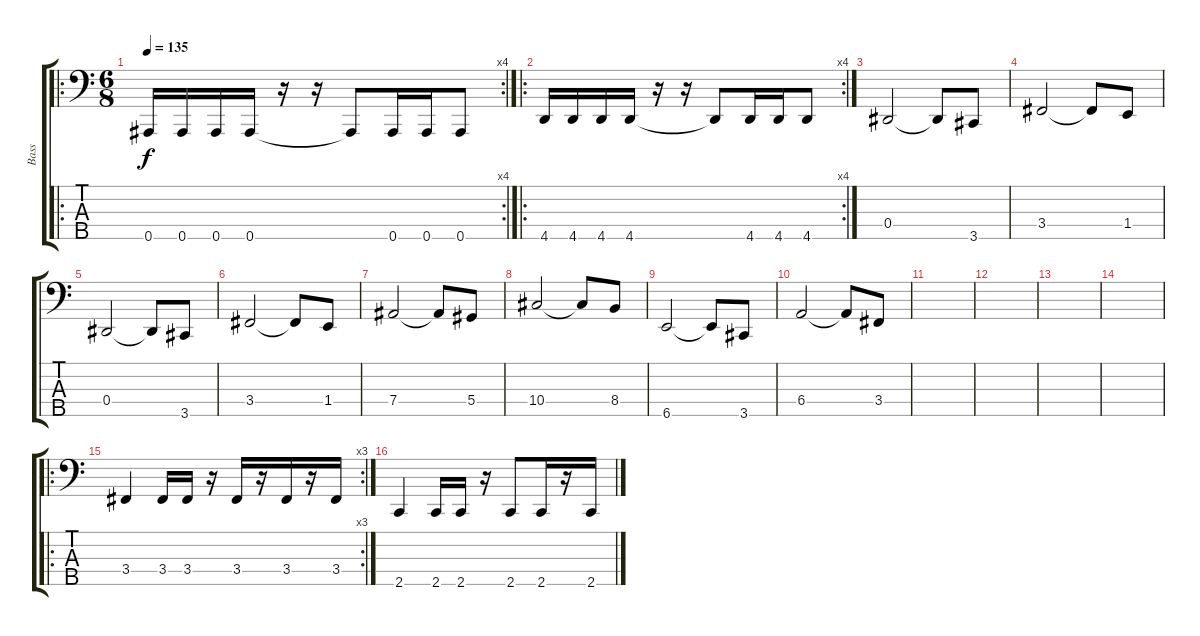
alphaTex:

\track ("Bass" "Bass") {instrument synthbass2}
\staff {score tabs}
\tuning (Gb2 Db2 Ab1 Eb1 Bb0) {hide}
\ro
\rc 4
\ts (6 8)
\tempo 135
\clef f4
\ks c
0.5.16{dy f} 0.5.16 0.5.16 0.5.16 r.16 r.16 0.5{t}.8 0.5.16 0.5.16 0.5.8 |
\ro
\rc 4
4.5.16 4.5.16 4.5.16 4.5.16 r.16 r.16 4.5{t}.8 4.5.16 4.5.16 4.5.8 |
0.4.2 0.4{t}.8 3.5.8 |
3.4.2 3.4{t}.8 1.4.8 |
0.4.2 0.4{t}.8 3.5.8 |
3.4.2 3.4{t}.8 1.4.8 |
7.4.2 7.4{t}.8 5.4.8 |
10.4.2 10.4{t}.8 8.4.8 |
6.5.2 6.5{t}.8 3.5.8 |
6.4.2 6.4{t}.8 3.4.8 |
|
|
|
|
\ro
\rc 3
3.4.4 3.4.16 3.4.16 r.16 3.4.16 r.16 3.4.16 r.16 3.4.16 |
2.5.4 2.5.16 2.5.16 r.16 2.5.8 2.5.16 r.16 2.5.16
